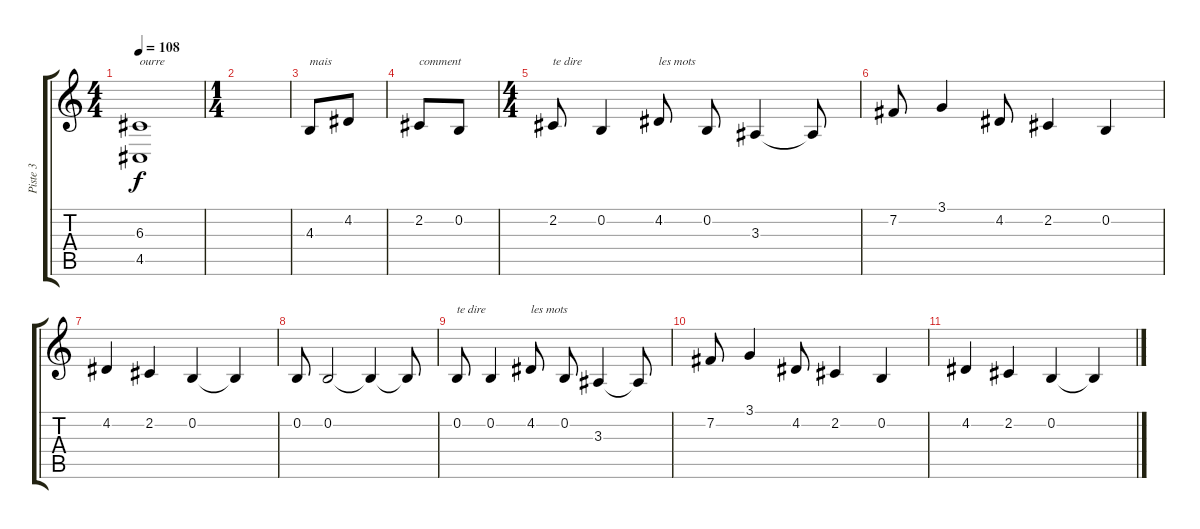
\track ("Piste 3" "Piste 3") {instrument lead1square}
\staff {score tabs}
\tuning (E4 B3 G3 D3 A2 E2) {hide}
\ts (4 4)
\tempo 108
\clef g2
\ks c
(6.3 4.5).1{txt "ourre" dy f} |
\ts (1 4)
|
4.3.8{txt "mais"} 4.2.8 |
2.2.8{txt "comment"} 0.2.8 |
\ts (4 4)
2.2.8{txt "te dire"} 0.2.4 4.2.8{txt "les mots"} 0.2.8 3.3.4 3.3{t}.8 |
7.2.8 3.1.4 4.2.8 2.2.4 0.2.4 |
4.2.4 2.2.4 0.2.4 0.2{t}.4 |
0.2.8 0.2.2 0.2{t}.4 0.2{t}.8 |
0.2.8{txt "te dire"} 0.2.4 4.2.8{txt "les mots"} 0.2.8 3.3.4 3.3{t}.8 |
7.2.8 3.1.4 4.2.8 2.2.4 0.2.4 |
4.2.4 2.2.4 0.2.4 0.2{t}.4
